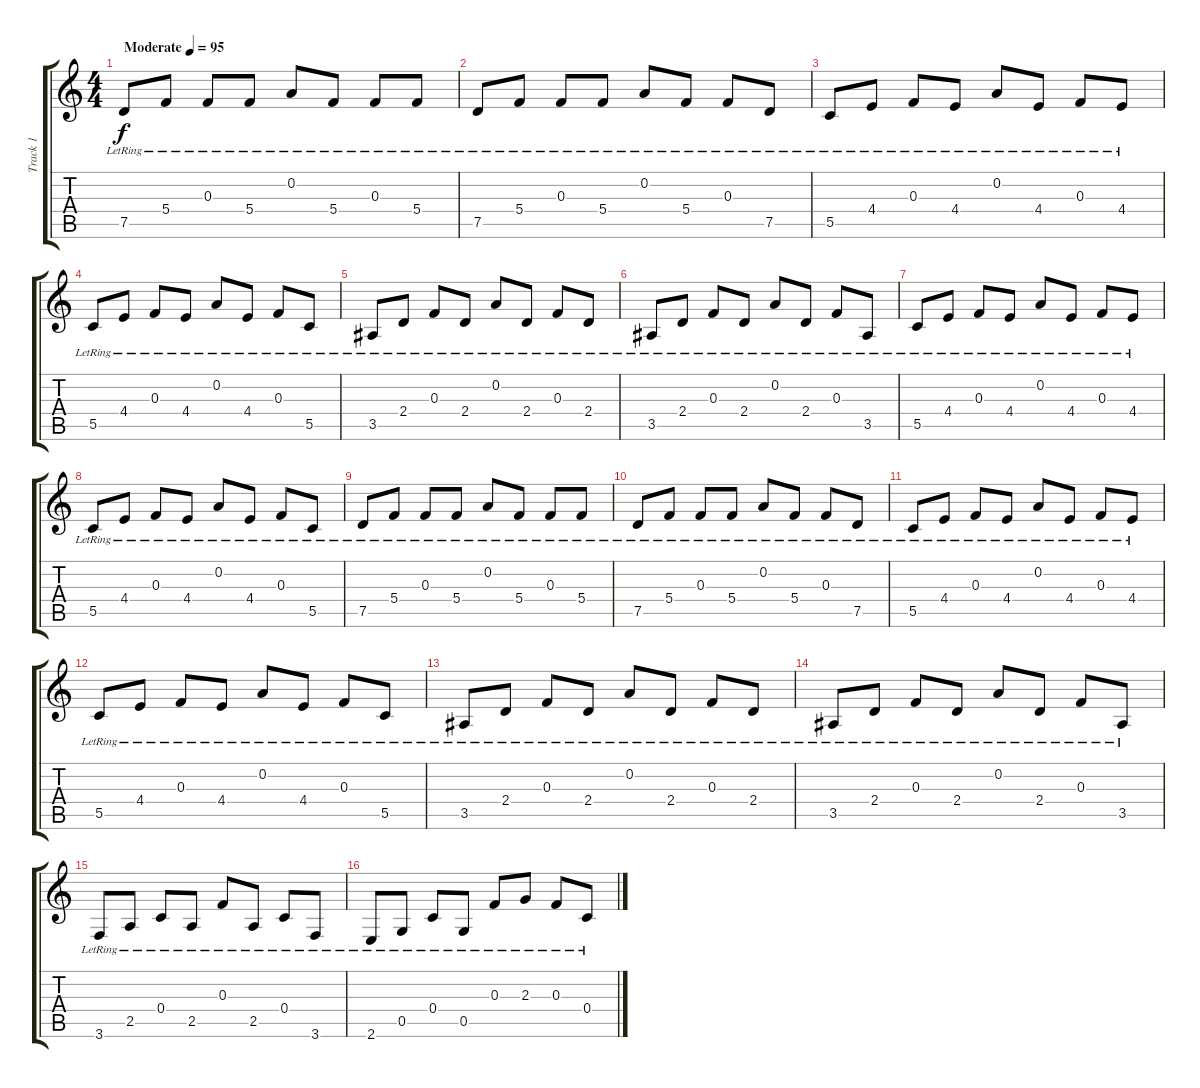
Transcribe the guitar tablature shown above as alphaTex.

\track ("Track 1" "Track 1") {instrument acousticguitarsteel}
\staff {score tabs}
\tuning (D4 A3 F3 C3 G2 D2) {hide}
\ts (4 4)
\tempo (95 "Moderate")
\clef g2
\ks c
7.5{lr}.8{dy f instrument acousticguitarsteel} 5.4{lr}.8 0.3{lr}.8 5.4{lr}.8 0.2{lr}.8 5.4{lr}.8 0.3{lr}.8 5.4{lr}.8 |
7.5{lr}.8 5.4{lr}.8 0.3{lr}.8 5.4{lr}.8 0.2{lr}.8 5.4{lr}.8 0.3{lr}.8 7.5{lr}.8 |
5.5{lr}.8 4.4{lr}.8 0.3{lr}.8 4.4{lr}.8 0.2{lr}.8 4.4{lr}.8 0.3{lr}.8 4.4{lr}.8 |
5.5{lr}.8 4.4{lr}.8 0.3{lr}.8 4.4{lr}.8 0.2{lr}.8 4.4{lr}.8 0.3{lr}.8 5.5{lr}.8 |
3.5{lr}.8 2.4{lr}.8 0.3{lr}.8 2.4{lr}.8 0.2{lr}.8 2.4{lr}.8 0.3{lr}.8 2.4{lr}.8 |
3.5{lr}.8 2.4{lr}.8 0.3{lr}.8 2.4{lr}.8 0.2{lr}.8 2.4{lr}.8 0.3{lr}.8 3.5{lr}.8 |
5.5{lr}.8 4.4{lr}.8 0.3{lr}.8 4.4{lr}.8 0.2{lr}.8 4.4{lr}.8 0.3{lr}.8 4.4{lr}.8 |
5.5{lr}.8 4.4{lr}.8 0.3{lr}.8 4.4{lr}.8 0.2{lr}.8 4.4{lr}.8 0.3{lr}.8 5.5{lr}.8 |
7.5{lr}.8 5.4{lr}.8 0.3{lr}.8 5.4{lr}.8 0.2{lr}.8 5.4{lr}.8 0.3{lr}.8 5.4{lr}.8 |
7.5{lr}.8 5.4{lr}.8 0.3{lr}.8 5.4{lr}.8 0.2{lr}.8 5.4{lr}.8 0.3{lr}.8 7.5{lr}.8 |
5.5{lr}.8 4.4{lr}.8 0.3{lr}.8 4.4{lr}.8 0.2{lr}.8 4.4{lr}.8 0.3{lr}.8 4.4{lr}.8 |
5.5{lr}.8 4.4{lr}.8 0.3{lr}.8 4.4{lr}.8 0.2{lr}.8 4.4{lr}.8 0.3{lr}.8 5.5{lr}.8 |
3.5{lr}.8 2.4{lr}.8 0.3{lr}.8 2.4{lr}.8 0.2{lr}.8 2.4{lr}.8 0.3{lr}.8 2.4{lr}.8 |
3.5{lr}.8 2.4{lr}.8 0.3{lr}.8 2.4{lr}.8 0.2{lr}.8 2.4{lr}.8 0.3{lr}.8 3.5{lr}.8 |
3.6{lr}.8 2.5{lr}.8 0.4{lr}.8 2.5{lr}.8 0.3{lr}.8 2.5{lr}.8 0.4{lr}.8 3.6{lr}.8 |
2.6{lr}.8 0.5{lr}.8 0.4{lr}.8 0.5{lr}.8 0.3{lr}.8 2.3{lr}.8 0.3{lr}.8 0.4{lr}.8
